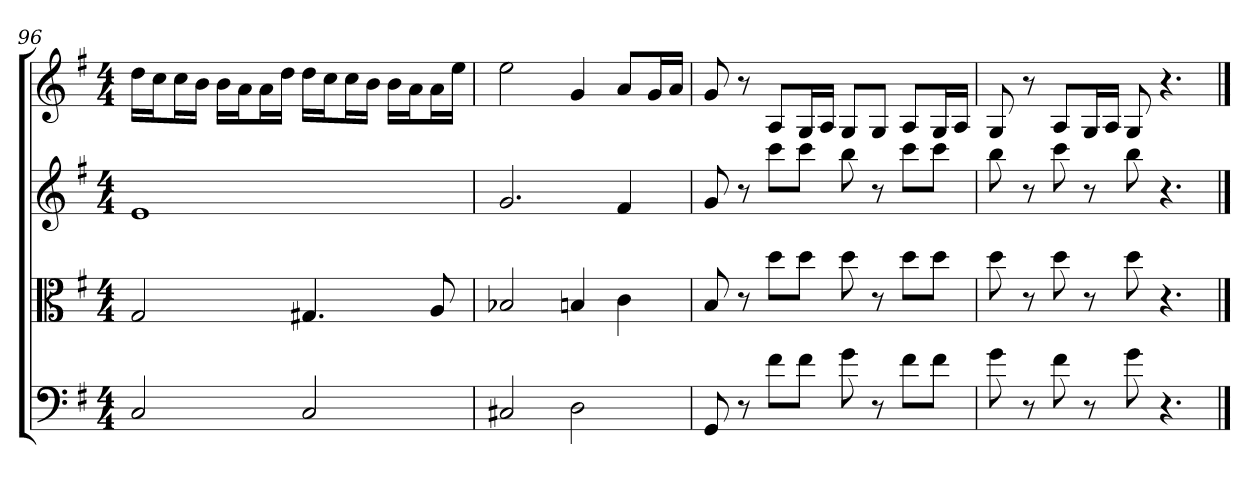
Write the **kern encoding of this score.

**kern	**kern	**kern	**kern
*part4	*part3	*part2	*part1
*staff4	*staff3	*staff2	*staff1
*clefF4	*clefC3	*	*
*k[f#]	*k[f#]	*k[f#]	*k[f#]
*G:	*G:	*G:	*G:
*M4/4	*M4/4	*M4/4	*M4/4
=96	=96	=96	=96
2C	2G	1e	16ddLL
.	.	.	16ccJ
.	.	.	16ccL
.	.	.	16bJJ
.	.	.	16bLL
.	.	.	16aJ
.	.	.	16aL
.	.	.	16ddJJ
2C	4.G#X	.	16ddLL
.	.	.	16ccJ
.	.	.	16ccL
.	.	.	16bJJ
.	.	.	16bLL
.	.	.	16aJ
.	8A	.	16aL
.	.	.	16eeJJ
=97	=97	=97	=97
2C#X	2B-X	2.g	2ee
2D	4Bn	.	4g
.	4c	4f#	8aL
.	.	.	16gL
.	.	.	16aJJ
=98	=98	=98	=98
8GG	8B	8g	8g
8r	8r	8r	8r
8f#\L	8dd\L	8cccL	8AL
8f#\J	8dd\J	8cccJ	16GL
.	.	.	16AJJ
8g	8dd	8bb	8GL
8r	8r	8r	8GJ
8f#\L	8dd\L	8cccL	8AL
8f#\J	8dd\J	8cccJ	16GL
.	.	.	16AJJ
=99	=99	=99	=99
8g	8dd	8bb	8G
8r	8r	8r	8r
8f#	8dd	8ccc	8AL
8r	8r	8r	16GL
.	.	.	16AJJ
8g	8dd	8bb	8G
4.r	4.r	4.r	4.r
==	==	==	==
*-	*-	*-	*-
